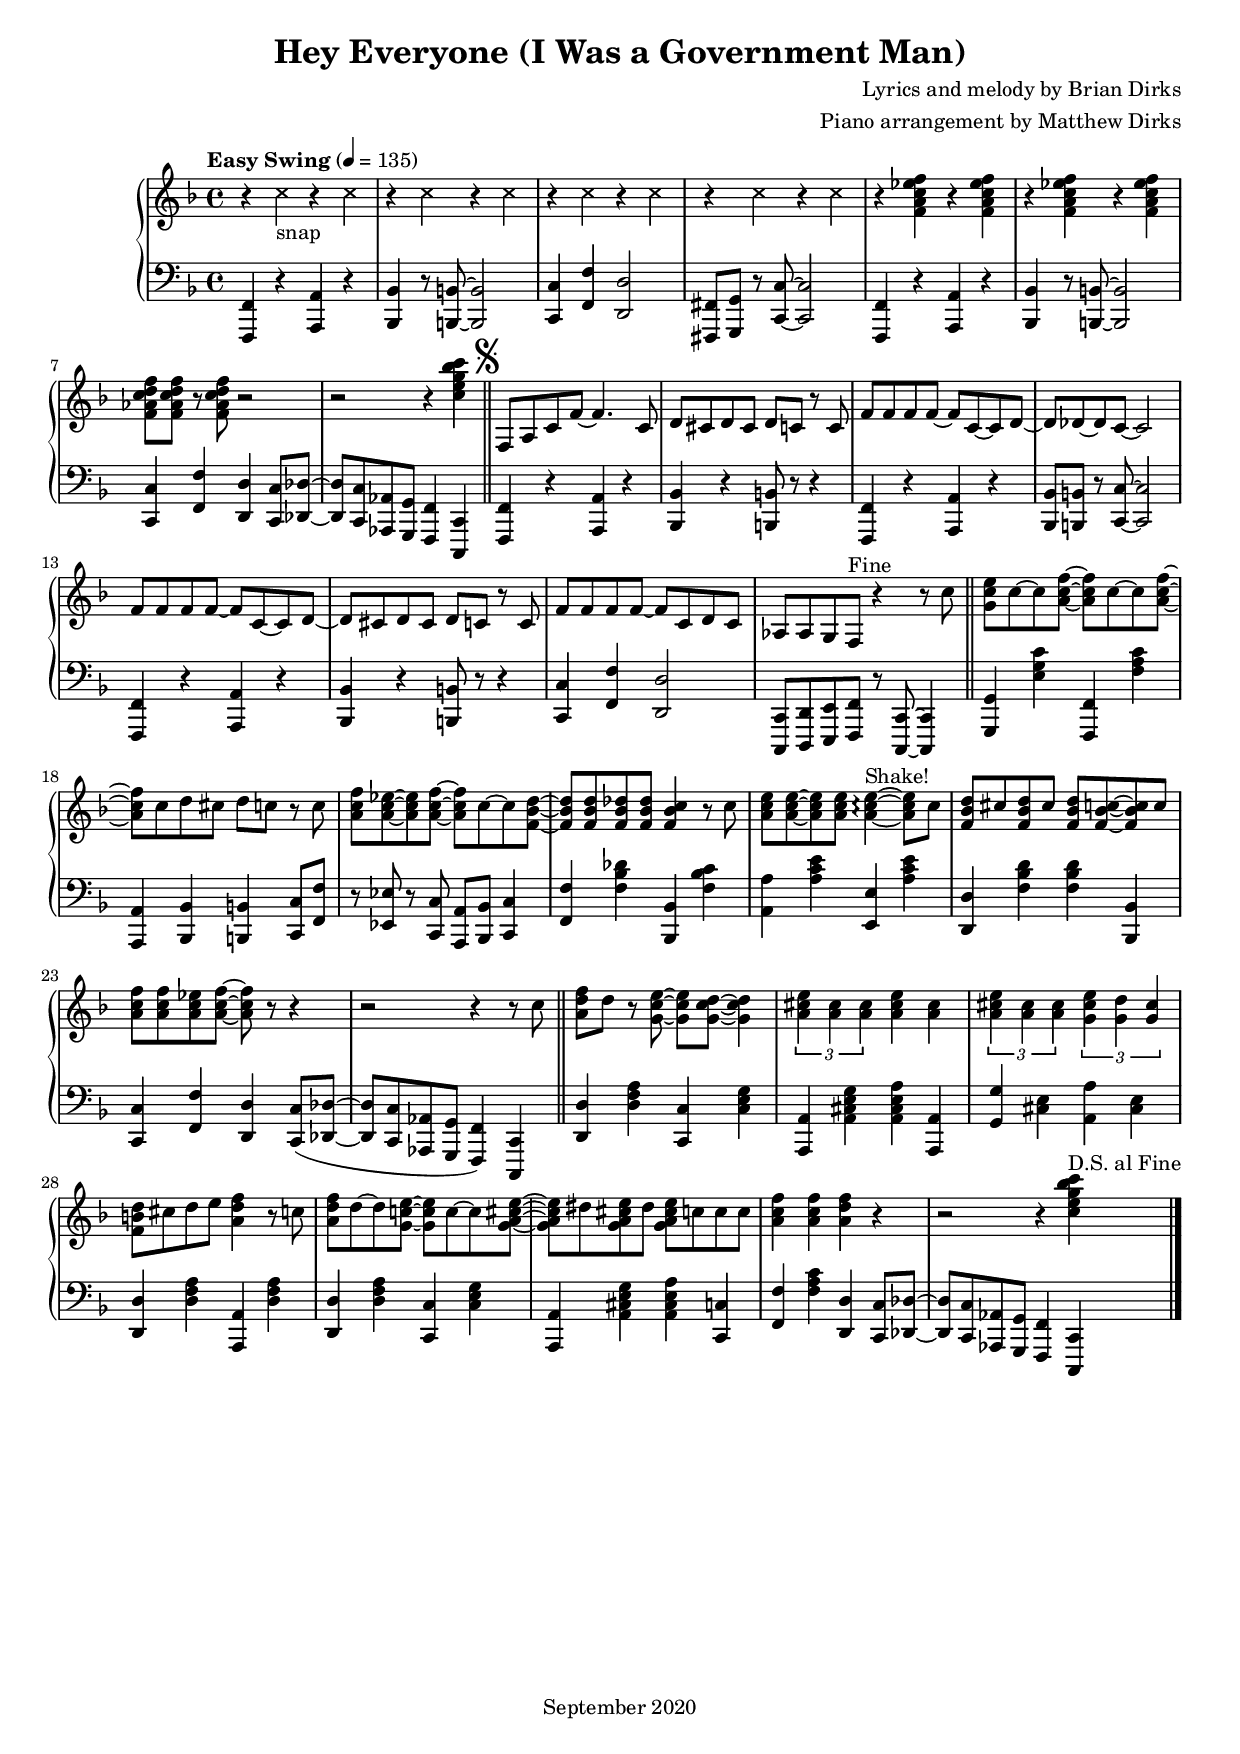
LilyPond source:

				% Government Man
\version "2.18.2"

#(set-global-staff-size 18) % Shrink music onto one page

\header {
  title = "Hey Everyone (I Was a Government Man)"
  composer = "Lyrics and melody by Brian Dirks"
  arranger = "Piano arrangement by Matthew Dirks"
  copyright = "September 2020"
  }

\score {
  \relative c' {
      \new PianoStaff = "piano" <<
      \new Staff = "upper" {
	\tempo "Easy Swing" 4 = 135
				% Intro vamp
	\clef treble
	\key f \major
				%R1 R1 R1 R1 |
	% snaps
	\override NoteHead.style = #'cross
	r4 c'4 -\markup{"snap"} r4 c4 |
	\repeat unfold 6 {r4 c4} |
	\revert NoteHead.style % end snaps
	\repeat unfold 4 {r4 <f, a c ees f>}
	<f aes c d f>8 <f aes c d f> r <f aes c d f> r2 |
	r2 r4 <c' e g bes c> \bar "||"
	\mark \markup { \musicglyph #"scripts.segno" }
	f,,8 a c f~ f4. c8 | % Hey everyone! To-
	d8 cis d cis d c r c | % -day is kind of special. I've
	f8 f f f~ f c~ c d~ | % had all the fun a guy
	d des~ des c~ c2 |    % can have
	f8 f f f~ f c~ c d~ | % Time to say by to work
	d cis d cis d c r c | % as I have known it. For
	f8 f f f~ f c d c | % thirty-two years I've been a
	aes aes g f ^\markup{"Fine"} % government man
	r4 r8 c'' \bar "||" % The
	<g c e>8 c~ c <a c f>~ <a c f> c~ c <a c f> ~ | % Dr. called, he said
	<a c f> c d cis d c r c | % I need vacation. My
	<a c f>8 <a c ees>~ <a c ees> <a c f>~ % friends all called
	<a c f> c~ c <f, bes d>~ | % they said
	<f bes d> <f bes d> <f bes des> <f bes des> % come play with
	<f bes c>4 r8 c' | % me. The
	<a c e>8 <a c e>~ <a c e> % fish are
	<a c e> <a c e>4~\arpeggio ^\markup{"Shake!"} <a c e>8 % calling
	c8 | % come
	<f, bes d> cis' <f, bes d> cis' % catch me in the
	<f, bes d> <f bes c>8~ <f bes c> c' | % ocean, the
	<a c f> <a c f> <a c ees> <a c f>~ <a c f> % mountains they call...
	r8 r4 | r2 r4 r8 c \bar "||" % (come up to hike and ski). I

				% Bridge RH
	<a d f> d r8 <g, c e>~ <g c e> % wont' write songs
	<g c d>~ <g c d>4 | % I
	\tuplet 3/2 {<a cis e> <a cis> <a cis>} % won't be a
	<a cis e>4 <a cis> | % judge but
	\tuplet 3/2 {<a cis e> <a cis> <a cis>} % semi-re-
	\tuplet 3/2 {<g cis e> <g d'> <g cis>} %-tirement will
	<f b d>8 cis' d e <a, d f>4 r8 c % give me time to fudge! The
	<a d f>8 d~ d <g, c! e>~ <g c e> c~ c  % day wil come when 
	<g a cis e>~ | <g a cis e> dis '% I will
	<g, a cis e> dis' <g, a cis e> % work no more
	c c c % but o'er the
	<a c f>4 <a c f> <a d f> % next few years
	r4 | r2 r4 % (I'll settle down the score)
	<c e g bes c>4 ^\markup{"D.S. al Fine"} \bar "|."
	}
      
      \new Staff = "lower" {
	\clef "bass"
	\key f \major
	% \ottava #-1
	% Vamp intro
	<f,,,, f'>4 r4 <a a'> r4 | <bes bes'> r8 <b b'>~ <b b'>2 |
	<c c'> 4 <f f'> <d d'>2 | <fis, fis'>8 <g g'> r <c c'>~ <c c'>2 |
	<f, f'>4 r4 <a a'> r4 | <bes bes'> r8 <b b'>~ <b b'>2 |
	<c c'>4 <f f'> <d d'> <c c'>8 <des des'>~ |
	<des des'> <c c'> <aes aes'> <g g'> <f f'>4 <c c'>4 |
				% Lyrics start
	<f f'>4 r4 <a a'> r4 | <bes bes'>4 r4 <b b'>8 r8 r4 |
	<f f'>4 r4 <a a'> r4 | <bes bes'>8 <b b'> r8 <c c'>~ <c c'>2 |
	<f, f'> 4 r4 <a a'> r4 | <bes bes'>4 r4 <b b'>8 r8 r4 |
	<c c'>4 <f f'> <d d'>2 |
	<c, c'>8 <d d'> <e e'> <f f'> r8 <c c'>~ <c c'>4 |
				% Doctor called ...
	<g' g'>4 <e'' g c> <f,, f'> <f'' a c> |
	<a,, a'> <bes bes'> <b b'> <c c'>8 <f f'> |
	r8 <ees ees'> r <c c'> <a a'> <bes bes'> <c c'>4 |
	<f f'>4 <f' bes des> <bes,, bes'> <f'' bes c> |
	<a, a'>4  <a' c e> <e, e'> <a' c e> |
	<d,, d'>4 <f' bes d> <f bes d> <bes,, bes'> |
	<c c'>4 <f f'> <d d'>
	<c c'>8( <des des'>~ | <des des'> <c c'> % "Come up to ..."
	<aes aes'> <g g'> <f f'>4) % "... hike and ski"
	<c c'>4 \bar "||"

	% Bridge LH
	<d' d'>4 <d' f a> <c, c'> <c' e g> |
	<a, a'>4 <a' cis e g> <a cis e a> <a, a'> |
	<g' g'>4 <cis e> <a a'> <cis e> |
	<d, d'> <d' f a> <a, a'> <d' f a> |
	<d, d'>4 <d' f a> <c, c'> <c' e g> |
	<a, a'>4 <a' cis e g> <a cis e a> <c, c'> |
	<f f'> <f' a c> <d, d'>
	<c c'>8 <des des'>~ |<des des'> % I'll set-
	<c c'> <aes aes'> <g g'> %-tle down the
	<f f'>4 % score
	<c c'>
	
	}
    >>
      
    }
  }